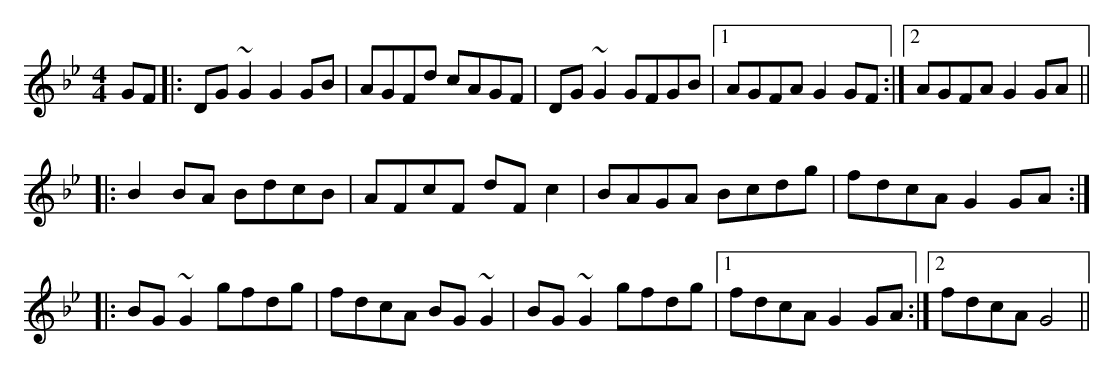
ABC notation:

X:1
M:4/4
K:Gmin
GF|:DG ~G2 G2 GB|AGFd cAGF|DG ~G2 GFGB|1 AGFA G2 GF:|2 AGFA G2 GA||
|:B2 BA BdcB|AFcF dF c2|BAGA Bcdg|fdcA G2 GA:|
|:BG ~G2 gfdg|fdcA BG ~G2|BG ~G2 gfdg|1 fdcA G2 GA:|2 fdcA G4||
